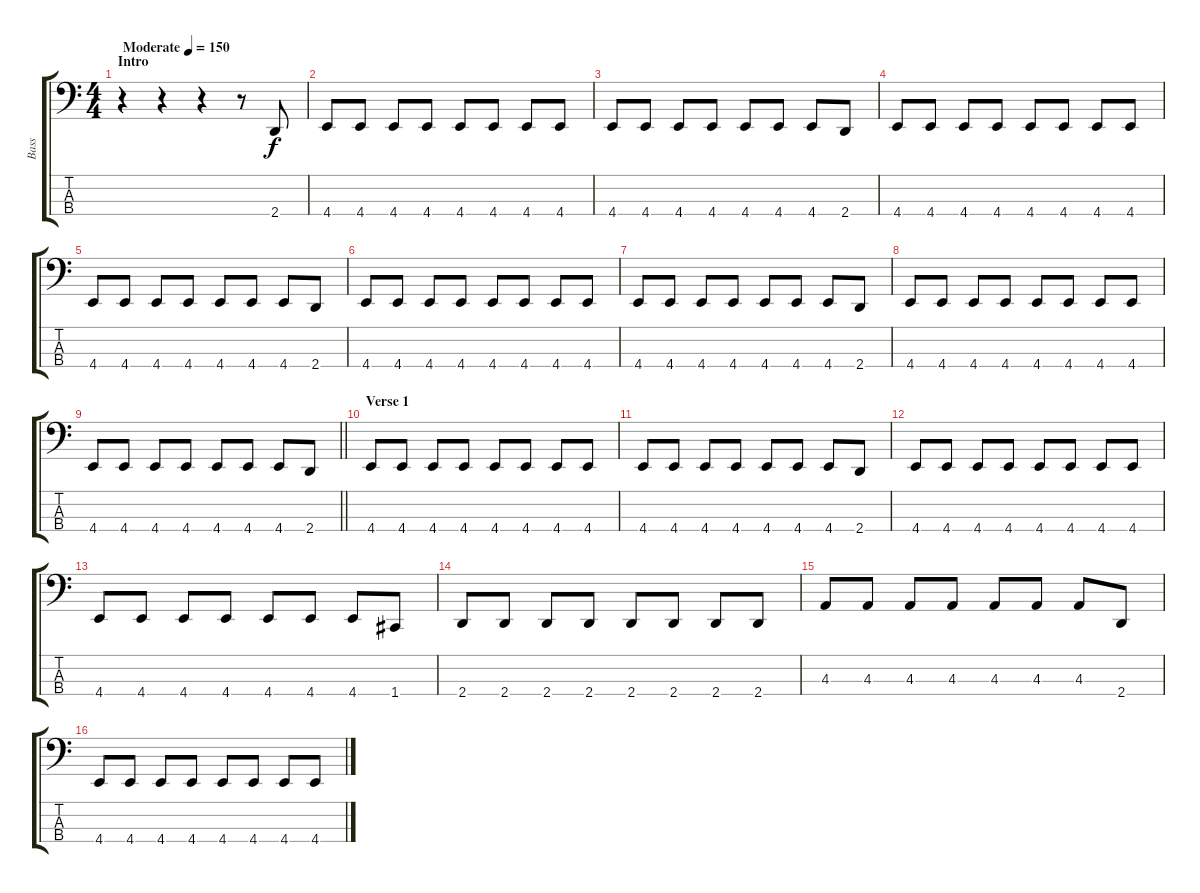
\track ("Bass" "Bass") {instrument electricbasspick}
\staff {score tabs}
\tuning (Eb2 Bb1 F1 C1) {hide}
\ts (4 4)
\section ("" "Intro")
\tempo (150 "Moderate")
\clef f4
\ks c
r.4{dy f instrument electricbasspick} r.4 r.4 r.8 2.4.8 |
4.4.8 4.4.8 4.4.8 4.4.8 4.4.8 4.4.8 4.4.8 4.4.8 |
4.4.8 4.4.8 4.4.8 4.4.8 4.4.8 4.4.8 4.4.8 2.4.8 |
4.4.8 4.4.8 4.4.8 4.4.8 4.4.8 4.4.8 4.4.8 4.4.8 |
4.4.8 4.4.8 4.4.8 4.4.8 4.4.8 4.4.8 4.4.8 2.4.8 |
4.4.8 4.4.8 4.4.8 4.4.8 4.4.8 4.4.8 4.4.8 4.4.8 |
4.4.8 4.4.8 4.4.8 4.4.8 4.4.8 4.4.8 4.4.8 2.4.8 |
4.4.8 4.4.8 4.4.8 4.4.8 4.4.8 4.4.8 4.4.8 4.4.8 |
\barLineRight lightlight
4.4.8 4.4.8 4.4.8 4.4.8 4.4.8 4.4.8 4.4.8 2.4.8 |
\section ("" "Verse 1")
4.4.8 4.4.8 4.4.8 4.4.8 4.4.8 4.4.8 4.4.8 4.4.8 |
4.4.8 4.4.8 4.4.8 4.4.8 4.4.8 4.4.8 4.4.8 2.4.8 |
4.4.8 4.4.8 4.4.8 4.4.8 4.4.8 4.4.8 4.4.8 4.4.8 |
4.4.8 4.4.8 4.4.8 4.4.8 4.4.8 4.4.8 4.4.8 1.4.8 |
2.4.8 2.4.8 2.4.8 2.4.8 2.4.8 2.4.8 2.4.8 2.4.8 |
4.3.8 4.3.8 4.3.8 4.3.8 4.3.8 4.3.8 4.3.8 2.4.8 |
4.4.8 4.4.8 4.4.8 4.4.8 4.4.8 4.4.8 4.4.8 4.4.8
